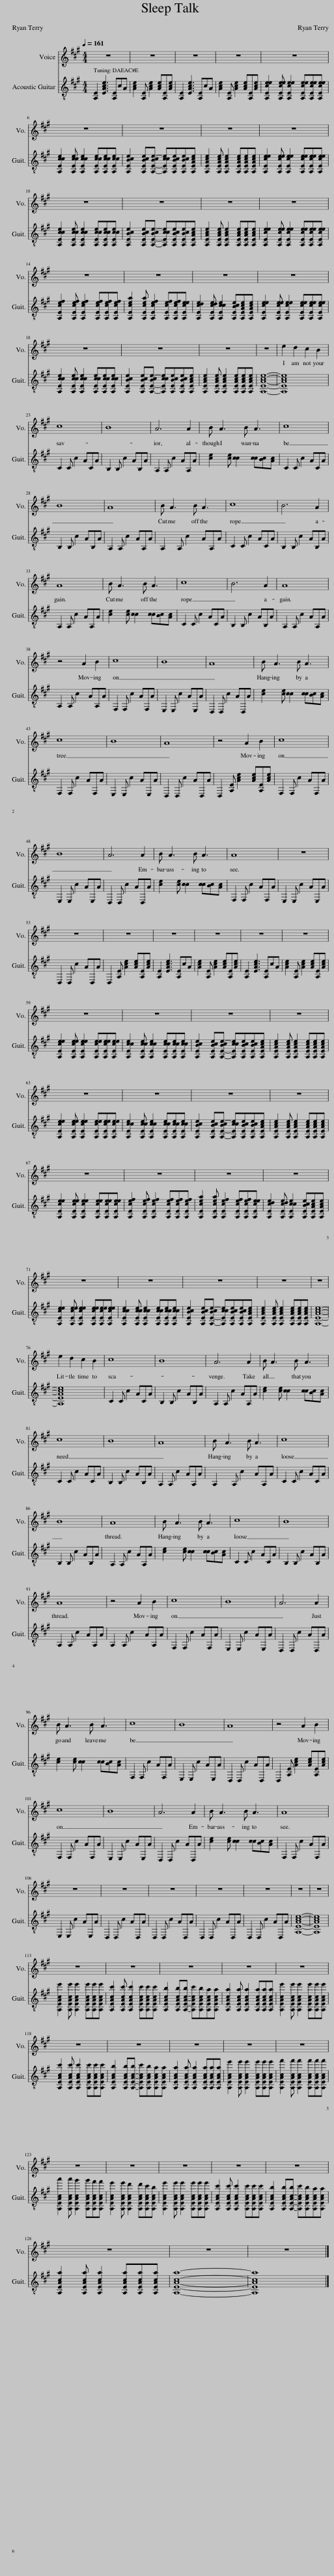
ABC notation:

X:1
%%score 1 2
L:1/8
Q:1/4=161
M:4/4
I:linebreak $
K:A
V:1 treble
V:2 treble-8
V:1
 z8 | z8 | z8 | z8 | z8 |$ %5
 z8 | z8 | z8 | z8 |$ z8 | %10
 z8 | z8 | z8 |$ z8 | z8 | %15
 z8 | z8 |$ z8 | z8 | z8 | %20
 z8 | e2 d2 c2 B2 |$ c8 | B8 | A6 A2 | %25
 B A3 B A3 | c8 |$ B8 | A8 | B A3 B A3 | %30
 c8 | B6 A2 |$ A8 | B A3 B A3 | c8 | %35
 B6 A2 | A8 |$ z4 A2 B2 | c8 | B8 | %40
 A8 | B A3 B A3 |$ c8 | B8 | A8 | %45
 z4 A2 B2 | c8 |$ B8 | A6 A2 | B A3 B A3 | %50
 A8 | z8 |$ z8 | z8 | z8 | %55
 z8 | z8 | z8 |$ z8 | z8 | %60
 z8 | z8 |$ z8 | z8 | z8 | %65
 z8 |$ z8 | z8 | z8 | z8 |$ %70
 z8 | z8 | z8 | z8 | z8 |$ %75
 e2 d2 c2 B2 | c8 | B8 | A6 A2 | B A3 B A3 |$ %80
 c8 | B8 | A8 | B A3 B A3 | c8 |$ %85
 B8 | A8 | B A3 B A3 | c8 | B8 |$ %90
 A8 | z4 A2 B2 | c8 | B8 | A6 A2 |$ %95
 B A3 B A3 | c8 | B8 | A8 | z4 A2 B2 |$ %100
 c8 | B8 | A6 A2 | B A3 B A3 | A8 |$ %105
 z8 | z8 | z8 | z8 | z8 | %110
 z8 | z8 |$ z8 | z8 | z8 | %115
 z8 | z8 |$ z8 | z8 | z8 | %120
 z8 | z8 |$ z8 | z8 | z8 | %125
 z8 | z8 |$ z8 | z8 | z8 |] %130
V:2
 [A,E]2 [EAce]3 [A,E]cA | [Ace]2 [A,E] [Ace]2 [Ace][A,E][Ace] | [A,E]2 [EAce]3 [A,E]cA | [Ace]2 [A,E] [Ace]2 [Ace][A,E][Ace] | [A,Ecee]2 [A,Ecee] [A,Ecee]2 [A,Ecee][A,Ecee][A,Ecee] |$ %5
 [A,Ecce]2 [A,Ecce] [A,Ecce]2 [A,Ecce][A,Ecce][A,Ecce] | [A,EBce]2 [A,EBce][A,-E-Bce-] [A,Ecce][A,EBce][A,EBce][A,EAce] | [A,EAce]2 [A,EAce] [A,EAce]2 [A,EAce][A,EAce][A,EAce] | [A,Ecee]2 [A,Ecee] [A,Ecee]2 [A,Ecee][A,Ecee][A,Ecee] |$ [A,Ecce]2 [A,Ecce] [A,Ecce]2 [A,Ecce][A,Ecce][A,Ecce] | %10
 [A,EBce]2 [A,EBce][A,-E-Bce-] [A,Ecce][A,EBce][A,EBce][A,EAce] | [A,EAce]2 [A,EAce] [A,EAce]2 [A,EAce][A,EAce][A,EAce] | [A,Ecee]2 [A,Ecee] [A,Ecee]2 [A,Ecee][A,Ecee][A,Ecee] |$ [A,Ecef]2 [A,Ecef] [A,Ecef]2 [A,Ecef][A,Ecef][A,Ecef] | [A,Ecea]2 [A,Ecea] [A,Ecef]2 [A,Ecef][A,Ecef][A,Ecee] | %15
 [A,Ecde]2 [A,Ecde] [A,Ecce]2 [A,EBce][A,EAce][A,EAce] | [A,Ecee]2 [A,Ecee] [A,Ecee]2 [A,Ecee][A,Ecee][A,Ecee] |$ [A,Ecce]2 [A,Ecce] [A,Ecce]2 [A,Ecce][A,Ecce][A,Ecce] | [A,EBce]2 [A,EBce][A,-E-Bce-] [A,Ecce][A,EBce][A,EBce][A,EAce] | [A,EAce]2 [A,EAce] [A,EAce]2 [A,EAce][A,EAce][A,EAce] | %20
 [A,EAce]8- | [A,EAce]8 |$ C2 C c2 ACA | B,2 B, c2 AB,A | A,2 A, c2 AA,A | %25
 [ce]2 [ce] [cc]2 [cc][Bc][Ac] | C2 C c2 ACA |$ B,2 B, c2 AB,A | A,2 A, c2 AA,A | A,2 A, c2 AA,A | %30
 C2 C c2 ACA | B,2 B, c2 AB,A |$ A,2 A, c2 AA,A | [ce]2 [ce] [cc]2 [cc][Bc][Ac] | C2 C c2 ACA | %35
 B,2 B, c2 AB,A | A,2 A, c2 AA,A |$ A,2 A, c2 AA,A | F,2 F, c2 AF,A | E,2 E, c2 AE,A | %40
 D,2 D, c2 AD,A | [ce]2 [ce] [cc]2 [cc][Bc][Ac] |$ F,2 F, c2 AF,A | E,2 E, c2 AE,A | D,2 D, c2 AD,A | %45
 D,2 [A,E] [Ace]2 [Ace][A,E][Ace] | F,2 F, c2 AF,A |$ E,2 E, c2 AE,A | D,2 D, c2 AD,A | [ce]2 [ce] [cc]2 [cc][Bc][Ac] | %50
 F,2 F, c2 AF,A | E,2 E, c2 AE,A |$ D,2 D, c2 AD,A | D,2 [A,E] [Ace]2 [Ace][A,E][Ace] | [A,E]2 [EAce]3 [A,E]cA | %55
 [Ace]2 [A,E] [Ace]2 [Ace][A,E][Ace] | [A,E]2 [EAce]3 [A,E]cA | [Ace]2 [A,E] [Ace]2 [Ace][A,E][Ace] |$ [A,Ecee]2 [A,Ecee] [A,Ecee]2 [A,Ecee][A,Ecee][A,Ecee] | [A,Ecce]2 [A,Ecce] [A,Ecce]2 [A,Ecce][A,Ecce][A,Ecce] | %60
 [A,EBce]2 [A,EBce][A,-E-Bce-] [A,Ecce][A,EBce][A,EBce][A,EAce] | [A,EAce]2 [A,EAce] [A,EAce]2 [A,EAce][A,EAce][A,EAce] |$ [A,Ecee]2 [A,Ecee] [A,Ecee]2 [A,Ecee][A,Ecee][A,Ecee] | [A,Ecce]2 [A,Ecce] [A,Ecce]2 [A,Ecce][A,Ecce][A,Ecce] | [A,EBce]2 [A,EBce][A,-E-Bce-] [A,Ecce][A,EBce][A,EBce][A,EAce] | %65
 [A,EAce]2 [A,EAce] [A,EAce]2 [A,EAce][A,EAce][A,EAce] |$ [A,Ecee]2 [A,Ecee] [A,Ecee]2 [A,Ecee][A,Ecee][A,Ecee] | [A,Ecef]2 [A,Ecef] [A,Ecef]2 [A,Ecef][A,Ecef][A,Ecef] | [A,Ecea]2 [A,Ecea] [A,Ecef]2 [A,Ecef][A,Ecef][A,Ecee] | [A,Ecde]2 [A,Ecde] [A,Ecce]2 [A,EBce][A,EAce][A,EAce] |$ %70
 [A,Ecee]2 [A,Ecee] [A,Ecee]2 [A,Ecee][A,Ecee][A,Ecee] | [A,Ecce]2 [A,Ecce] [A,Ecce]2 [A,Ecce][A,Ecce][A,Ecce] | [A,EBce]2 [A,EBce][A,-E-Bce-] [A,Ecce][A,EBce][A,EBce][A,EAce] | [A,EAce]2 [A,EAce] [A,EAce]2 [A,EAce][A,EAce][A,EAce] | [A,EAce]8- |$ %75
 [A,EAce]8 | C2 C c2 ACA | B,2 B, c2 AB,A | A,2 A, c2 AA,A | [ce]2 [ce] [cc]2 [cc][Bc][Ac] |$ %80
 C2 C c2 ACA | B,2 B, c2 AB,A | A,2 A, c2 AA,A | A,2 A, c2 AA,A | C2 C c2 ACA |$ %85
 B,2 B, c2 AB,A | A,2 A, c2 AA,A | [ce]2 [ce] [cc]2 [cc][Bc][Ac] | C2 C c2 ACA | B,2 B, c2 AB,A |$ %90
 A,2 A, c2 AA,A | A,2 A, c2 AA,A | F,2 F, c2 AF,A | E,2 E, c2 AE,A | D,2 D, c2 AD,A |$ %95
 [ce]2 [ce] [cc]2 [cc][Bc][Ac] | F,2 F, c2 AF,A | E,2 E, c2 AE,A | D,2 D, c2 AD,A | D,2 [A,E] [Ace]2 [Ace][A,E][Ace] |$ %100
 F,2 F, c2 AF,A | E,2 E, c2 AE,A | D,2 D, c2 AD,A | [ce]2 [ce] [cc]2 [cc][Bc][Ac] | F,2 F, c2 AF,A |$ %105
 E,2 E, c2 AE,A | D,2 D, c2 AD,A | D,2 D, c2 AD,A | D,2 D, c2 AD,A | D,2 D, c2 AD,A | %110
 [A,EAce]8- | [A,EAce]8 |$ [A,EAce']2 [A,EAce'] [A,EAce']2 [A,EAce'][A,EAce'][A,EAce'] | [A,EAcc']2 [A,EAcc'] [A,EAcc']2 [A,EAcc'][A,EAcc'][A,EAcc'] | [A,EAcb]2 [A,EAcb][A,-E-A-c-b] [A,EAcc'][A,EAcb][A,EAca][A,EAca] | %115
 [A,EAca]2 [A,EAca] [A,EAca]2 [A,EAca][A,EAca][A,EAca] | [A,EAce']2 [A,EAce'] [A,EAce']2 [A,EAce'][A,EAce'][A,EAce'] |$ [A,EAcc']2 [A,EAcc'] [A,EAcc']2 [A,EAcc'][A,EAcc'][A,EAcc'] | [A,EAcb]2 [A,EAcb][A,-E-A-c-b] [A,EAcc'][A,EAcb][A,EAca][A,EAca] | [A,EAca]2 [A,EAca] [A,EAca]2 [A,EAca][A,EAca][A,EAca] | %120
 [A,EAce']2 [A,EAce'] [A,EAce']2 [A,EAce'][A,EAce'][A,EAce'] | [A,EAcf']2 [A,EAcf'] [A,EAcf']2 [A,EAcf'][A,EAcf'][A,EAcf'] |$ [A,EAca']2 [A,EAca'] [A,EAcg']2 [A,EAcg'][A,EAcf'][A,EAcf'] | [A,EAce']2 [A,EAce'] [A,EAcd']2 [A,EAcd'][A,EAcc'][A,EAcb] | [A,EAce']2 [A,EAce'] [A,EAce']2 [A,EAce'][A,EAce'][A,EAce'] | %125
 [A,EAcc']2 [A,EAcc'] [A,EAcc']2 [A,EAcc'][A,EAcc'][A,EAcc'] | [A,EAcb]2 [A,EAcb][A,-E-A-c-b] [A,EAcc'][A,EAcb][A,EAca][A,EAca] |$ [A,EAca]2 [A,EAca] [A,EAca]2 [A,EAca][A,EAca][A,EAca] | [A,EAca]8- | [A,EAca]8 |] %130
